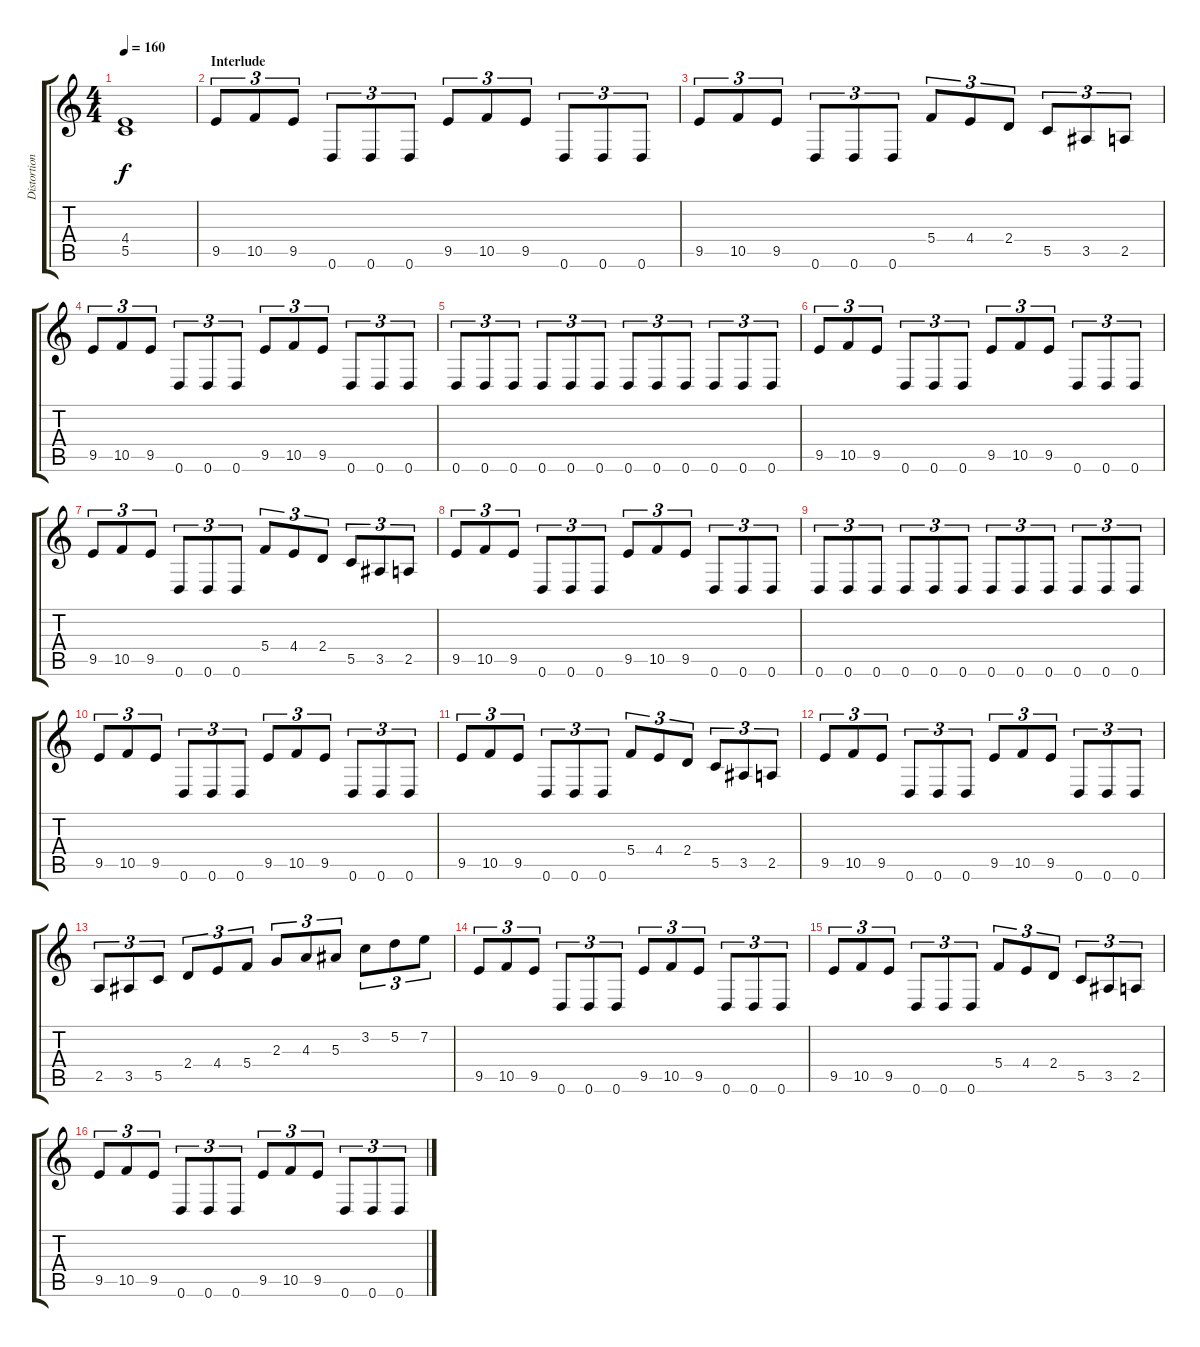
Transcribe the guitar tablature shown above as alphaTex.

\track ("Distortion Guitar II" "Distortion") {instrument distortionguitar}
\staff {score tabs}
\tuning (D4 A3 F3 C3 G2 D2) {hide}
\ts (4 4)
\tempo 160
\clef g2
\ks c
(4.4 5.5).1{dy f} |
\section ("" "Interlude")
9.5.8{tu (3 2)} 10.5.8{tu (3 2)} 9.5.8{tu (3 2)} 0.6.8{tu (3 2)} 0.6.8{tu (3 2)} 0.6.8{tu (3 2)} 9.5.8{tu (3 2)} 10.5.8{tu (3 2)} 9.5.8{tu (3 2)} 0.6.8{tu (3 2)} 0.6.8{tu (3 2)} 0.6.8{tu (3 2)} |
9.5.8{tu (3 2)} 10.5.8{tu (3 2)} 9.5.8{tu (3 2)} 0.6.8{tu (3 2)} 0.6.8{tu (3 2)} 0.6.8{tu (3 2)} 5.4.8{tu (3 2)} 4.4.8{tu (3 2)} 2.4.8{tu (3 2)} 5.5.8{tu (3 2)} 3.5.8{tu (3 2)} 2.5.8{tu (3 2)} |
9.5.8{tu (3 2)} 10.5.8{tu (3 2)} 9.5.8{tu (3 2)} 0.6.8{tu (3 2)} 0.6.8{tu (3 2)} 0.6.8{tu (3 2)} 9.5.8{tu (3 2)} 10.5.8{tu (3 2)} 9.5.8{tu (3 2)} 0.6.8{tu (3 2)} 0.6.8{tu (3 2)} 0.6.8{tu (3 2)} |
0.6.8{tu (3 2)} 0.6.8{tu (3 2)} 0.6.8{tu (3 2)} 0.6.8{tu (3 2)} 0.6.8{tu (3 2)} 0.6.8{tu (3 2)} 0.6.8{tu (3 2)} 0.6.8{tu (3 2)} 0.6.8{tu (3 2)} 0.6.8{tu (3 2)} 0.6.8{tu (3 2)} 0.6.8{tu (3 2)} |
9.5.8{tu (3 2)} 10.5.8{tu (3 2)} 9.5.8{tu (3 2)} 0.6.8{tu (3 2)} 0.6.8{tu (3 2)} 0.6.8{tu (3 2)} 9.5.8{tu (3 2)} 10.5.8{tu (3 2)} 9.5.8{tu (3 2)} 0.6.8{tu (3 2)} 0.6.8{tu (3 2)} 0.6.8{tu (3 2)} |
9.5.8{tu (3 2)} 10.5.8{tu (3 2)} 9.5.8{tu (3 2)} 0.6.8{tu (3 2)} 0.6.8{tu (3 2)} 0.6.8{tu (3 2)} 5.4.8{tu (3 2)} 4.4.8{tu (3 2)} 2.4.8{tu (3 2)} 5.5.8{tu (3 2)} 3.5.8{tu (3 2)} 2.5.8{tu (3 2)} |
9.5.8{tu (3 2)} 10.5.8{tu (3 2)} 9.5.8{tu (3 2)} 0.6.8{tu (3 2)} 0.6.8{tu (3 2)} 0.6.8{tu (3 2)} 9.5.8{tu (3 2)} 10.5.8{tu (3 2)} 9.5.8{tu (3 2)} 0.6.8{tu (3 2)} 0.6.8{tu (3 2)} 0.6.8{tu (3 2)} |
0.6.8{tu (3 2)} 0.6.8{tu (3 2)} 0.6.8{tu (3 2)} 0.6.8{tu (3 2)} 0.6.8{tu (3 2)} 0.6.8{tu (3 2)} 0.6.8{tu (3 2)} 0.6.8{tu (3 2)} 0.6.8{tu (3 2)} 0.6.8{tu (3 2)} 0.6.8{tu (3 2)} 0.6.8{tu (3 2)} |
9.5.8{tu (3 2)} 10.5.8{tu (3 2)} 9.5.8{tu (3 2)} 0.6.8{tu (3 2)} 0.6.8{tu (3 2)} 0.6.8{tu (3 2)} 9.5.8{tu (3 2)} 10.5.8{tu (3 2)} 9.5.8{tu (3 2)} 0.6.8{tu (3 2)} 0.6.8{tu (3 2)} 0.6.8{tu (3 2)} |
9.5.8{tu (3 2)} 10.5.8{tu (3 2)} 9.5.8{tu (3 2)} 0.6.8{tu (3 2)} 0.6.8{tu (3 2)} 0.6.8{tu (3 2)} 5.4.8{tu (3 2)} 4.4.8{tu (3 2)} 2.4.8{tu (3 2)} 5.5.8{tu (3 2)} 3.5.8{tu (3 2)} 2.5.8{tu (3 2)} |
9.5.8{tu (3 2)} 10.5.8{tu (3 2)} 9.5.8{tu (3 2)} 0.6.8{tu (3 2)} 0.6.8{tu (3 2)} 0.6.8{tu (3 2)} 9.5.8{tu (3 2)} 10.5.8{tu (3 2)} 9.5.8{tu (3 2)} 0.6.8{tu (3 2)} 0.6.8{tu (3 2)} 0.6.8{tu (3 2)} |
2.5.8{tu (3 2)} 3.5.8{tu (3 2)} 5.5.8{tu (3 2)} 2.4.8{tu (3 2)} 4.4.8{tu (3 2)} 5.4.8{tu (3 2)} 2.3.8{tu (3 2)} 4.3.8{tu (3 2)} 5.3.8{tu (3 2)} 3.2.8{tu (3 2)} 5.2.8{tu (3 2)} 7.2.8{tu (3 2)} |
9.5.8{tu (3 2)} 10.5.8{tu (3 2)} 9.5.8{tu (3 2)} 0.6.8{tu (3 2)} 0.6.8{tu (3 2)} 0.6.8{tu (3 2)} 9.5.8{tu (3 2)} 10.5.8{tu (3 2)} 9.5.8{tu (3 2)} 0.6.8{tu (3 2)} 0.6.8{tu (3 2)} 0.6.8{tu (3 2)} |
9.5.8{tu (3 2)} 10.5.8{tu (3 2)} 9.5.8{tu (3 2)} 0.6.8{tu (3 2)} 0.6.8{tu (3 2)} 0.6.8{tu (3 2)} 5.4.8{tu (3 2)} 4.4.8{tu (3 2)} 2.4.8{tu (3 2)} 5.5.8{tu (3 2)} 3.5.8{tu (3 2)} 2.5.8{tu (3 2)} |
9.5.8{tu (3 2)} 10.5.8{tu (3 2)} 9.5.8{tu (3 2)} 0.6.8{tu (3 2)} 0.6.8{tu (3 2)} 0.6.8{tu (3 2)} 9.5.8{tu (3 2)} 10.5.8{tu (3 2)} 9.5.8{tu (3 2)} 0.6.8{tu (3 2)} 0.6.8{tu (3 2)} 0.6.8{tu (3 2)}
